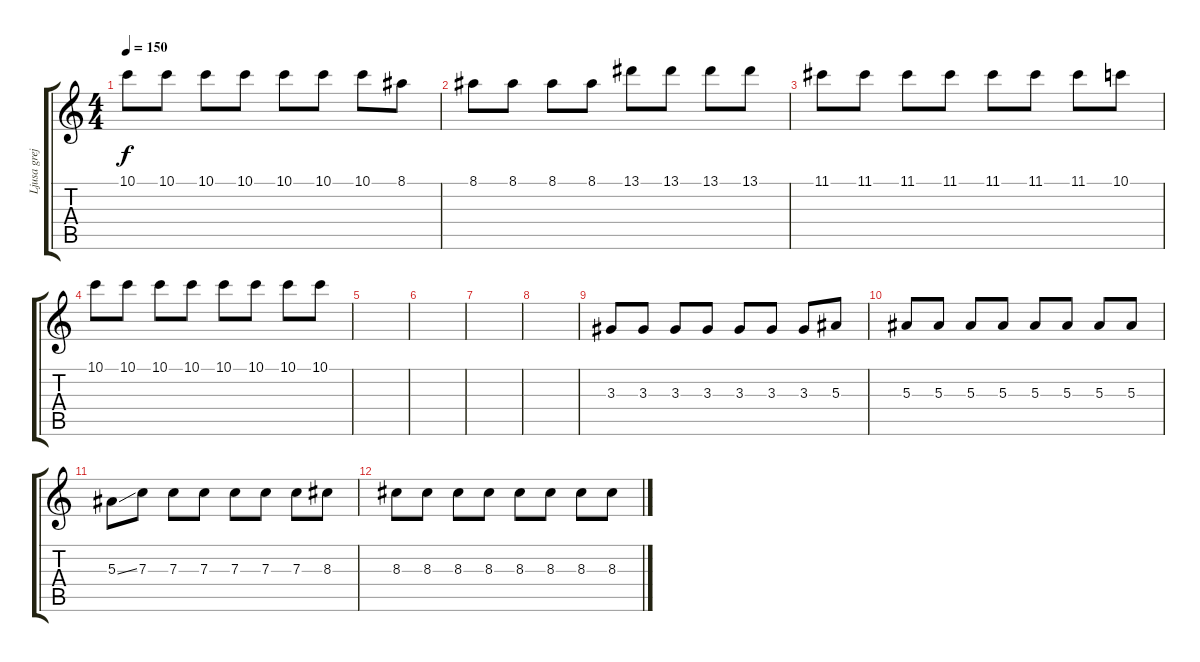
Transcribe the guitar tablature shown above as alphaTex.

\track ("Ljusa grejjor" "Ljusa grej") {instrument distortionguitar}
\staff {score tabs}
\tuning (D4 A3 F3 C3 G2 C2) {hide}
\ts (4 4)
\tempo 150
\clef g2
\ks c
10.1.8{dy f} 10.1.8 10.1.8 10.1.8 10.1.8 10.1.8 10.1.8 8.1.8 |
8.1.8 8.1.8 8.1.8 8.1.8 13.1.8 13.1.8 13.1.8 13.1.8 |
11.1.8 11.1.8 11.1.8 11.1.8 11.1.8 11.1.8 11.1.8 10.1.8 |
10.1.8 10.1.8 10.1.8 10.1.8 10.1.8 10.1.8 10.1.8 10.1.8 |
|
|
|
|
3.3.8 3.3.8 3.3.8 3.3.8 3.3.8 3.3.8 3.3.8 5.3.8 |
5.3.8 5.3.8 5.3.8 5.3.8 5.3.8 5.3.8 5.3.8 5.3.8 |
5.3{ss}.8 7.3.8 7.3.8 7.3.8 7.3.8 7.3.8 7.3.8 8.3.8 |
8.3.8 8.3.8 8.3.8 8.3.8 8.3.8 8.3.8 8.3.8 8.3.8
